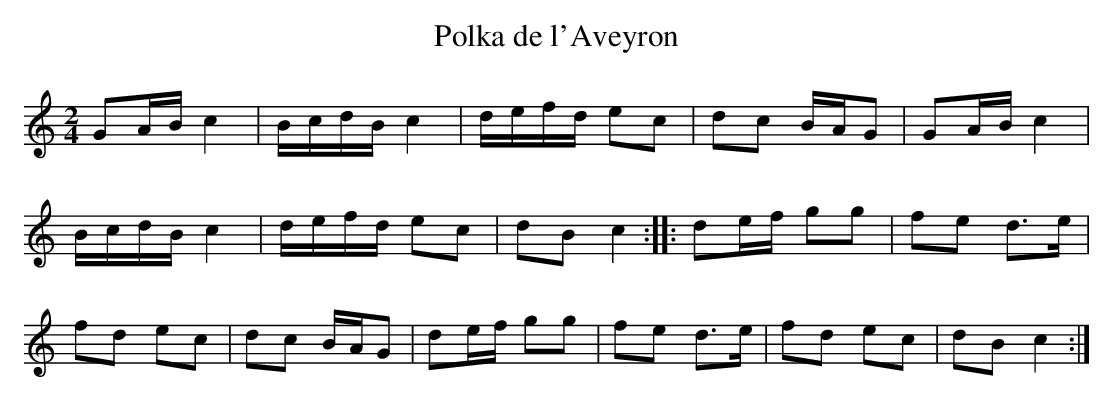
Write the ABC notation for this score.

X:1
T:Polka de l'Aveyron
L:1/8
M:2/4
K:C
GA/B/c2 | B/c/d/B/c2 | d/e/f/d/ ec | dc B/A/G | GA/B/c2 |
B/c/d/B/c2 | d/e/f/d/ ec | dB c2 :: de/f/ gg | fe d>e |
fd ec | dc B/A/G | de/f/ gg | fe d>e | fd ec | dBc2 :|
